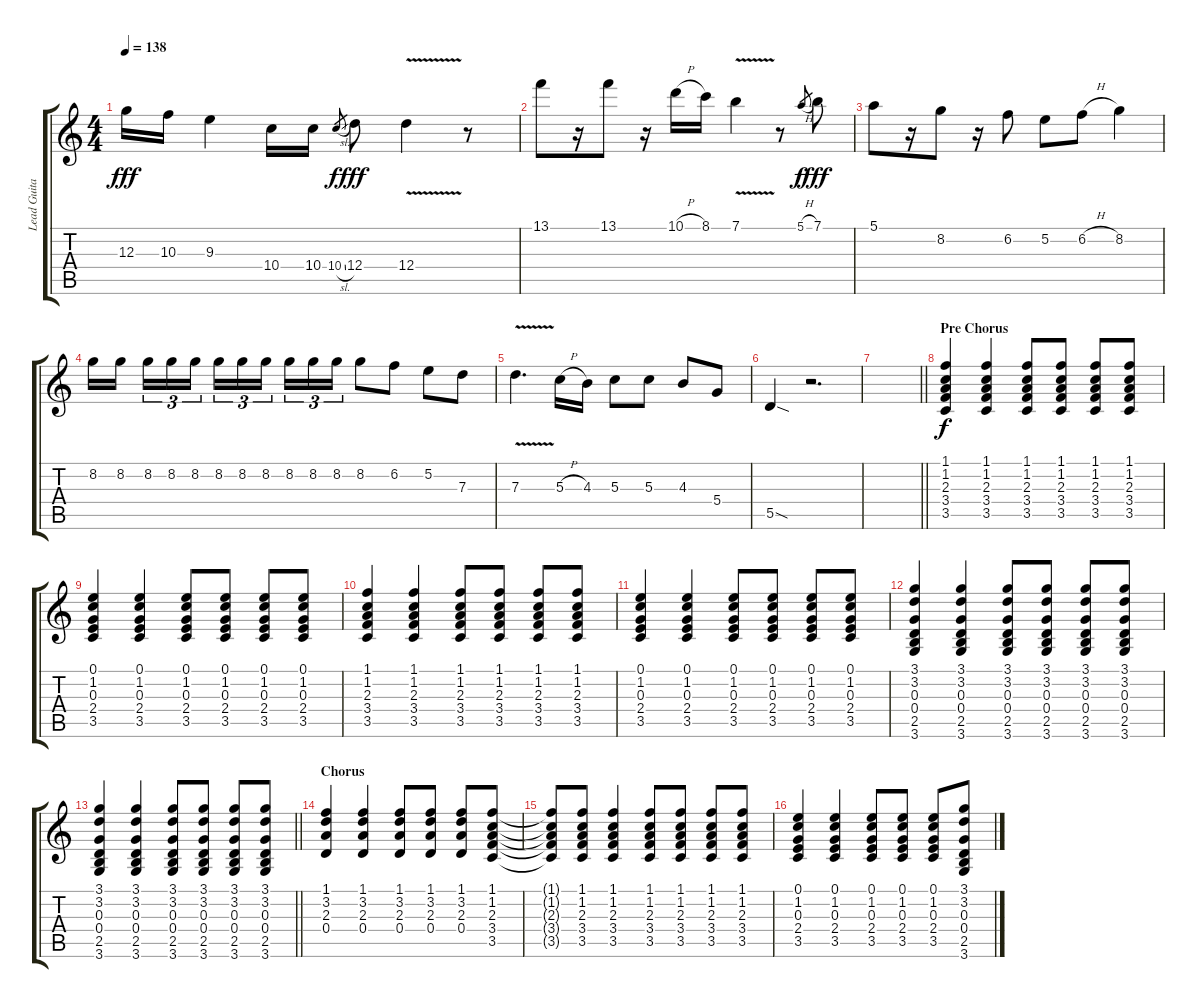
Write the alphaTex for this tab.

\track ("Lead Guitar" "Lead Guita") {instrument acousticguitarsteel}
\staff {score tabs}
\tuning (E4 B3 G3 D3 A2 E2) {hide}
\ts (4 4)
\tempo 138
\clef g2
\ks c
12.3.16{dy fff} 10.3.16 9.3.4 10.4.16 10.4.16 10.4{sl}.8{gr dy f} 12.4.8{dy fff} 12.4{v}.4 r.8 |
13.1.8 r.16 13.1.8 r.16 10.1{h}.16 8.1.16 7.1{v}.4 r.8 5.1{h}.8{gr dy f} 7.1.8{dy fff} |
5.1.8 r.16 8.2.8 r.16 6.2.8 5.2.8 6.2{h}.8 8.2.4 |
8.2.16 8.2.16{beam splitsecondary} 8.2.16{tu (3 2)} 8.2.16{tu (3 2)} 8.2.16{tu (3 2)} 8.2.16{tu (3 2)} 8.2.16{tu (3 2)} 8.2.16{tu (3 2) beam splitsecondary} 8.2.16{tu (3 2)} 8.2.16{tu (3 2)} 8.2.16{tu (3 2)} 8.2.8 6.2.8 5.2.8 7.3.8 |
7.3{v}.4{d} 5.3{h}.16 4.3.16 5.3.8 5.3.8 4.3.8 5.4.8 |
5.5{sod}.4 r.2{d} |
\barLineRight lightlight
|
\section ("" "Pre Chorus")
(1.1 1.2 2.3 3.4 3.5).4{dy f} (1.1 1.2 2.3 3.4 3.5).4 (1.1 1.2 2.3 3.4 3.5).8 (1.1 1.2 2.3 3.4 3.5).8 (1.1 1.2 2.3 3.4 3.5).8 (1.1 1.2 2.3 3.4 3.5).8 |
(0.1 1.2 0.3 2.4 3.5).4 (0.1 1.2 0.3 2.4 3.5).4 (0.1 1.2 0.3 2.4 3.5).8 (0.1 1.2 0.3 2.4 3.5).8 (0.1 1.2 0.3 2.4 3.5).8 (0.1 1.2 0.3 2.4 3.5).8 |
(1.1 1.2 2.3 3.4 3.5).4 (1.1 1.2 2.3 3.4 3.5).4 (1.1 1.2 2.3 3.4 3.5).8 (1.1 1.2 2.3 3.4 3.5).8 (1.1 1.2 2.3 3.4 3.5).8 (1.1 1.2 2.3 3.4 3.5).8 |
(0.1 1.2 0.3 2.4 3.5).4 (0.1 1.2 0.3 2.4 3.5).4 (0.1 1.2 0.3 2.4 3.5).8 (0.1 1.2 0.3 2.4 3.5).8 (0.1 1.2 0.3 2.4 3.5).8 (0.1 1.2 0.3 2.4 3.5).8 |
(3.1 3.2 0.3 0.4 2.5 3.6).4 (3.1 3.2 0.3 0.4 2.5 3.6).4 (3.1 3.2 0.3 0.4 2.5 3.6).8 (3.1 3.2 0.3 0.4 2.5 3.6).8 (3.1 3.2 0.3 0.4 2.5 3.6).8 (3.1 3.2 0.3 0.4 2.5 3.6).8 |
\barLineRight lightlight
(3.1 3.2 0.3 0.4 2.5 3.6).4 (3.1 3.2 0.3 0.4 2.5 3.6).4 (3.1 3.2 0.3 0.4 2.5 3.6).8 (3.1 3.2 0.3 0.4 2.5 3.6).8 (3.1 3.2 0.3 0.4 2.5 3.6).8 (3.1 3.2 0.3 0.4 2.5 3.6).8 |
\section ("" "Chorus")
(1.1 3.2 2.3 0.4).4 (1.1 3.2 2.3 0.4).4 (1.1 3.2 2.3 0.4).8 (1.1 3.2 2.3 0.4).8 (1.1 3.2 2.3 0.4).8 (1.1 1.2 2.3 3.4 3.5).8 |
(1.1{t} 1.2{t} 2.3{t} 3.4{t} 3.5{t}).8 (1.1 1.2 2.3 3.4 3.5).8 (1.1 1.2 2.3 3.4 3.5).4 (1.1 1.2 2.3 3.4 3.5).8 (1.1 1.2 2.3 3.4 3.5).8 (1.1 1.2 2.3 3.4 3.5).8 (1.1 1.2 2.3 3.4 3.5).8 |
(0.1 1.2 0.3 2.4 3.5).4 (0.1 1.2 0.3 2.4 3.5).4 (0.1 1.2 0.3 2.4 3.5).8 (0.1 1.2 0.3 2.4 3.5).8 (0.1 1.2 0.3 2.4 3.5).8 (3.1 3.2 0.3 0.4 2.5 3.6).8
